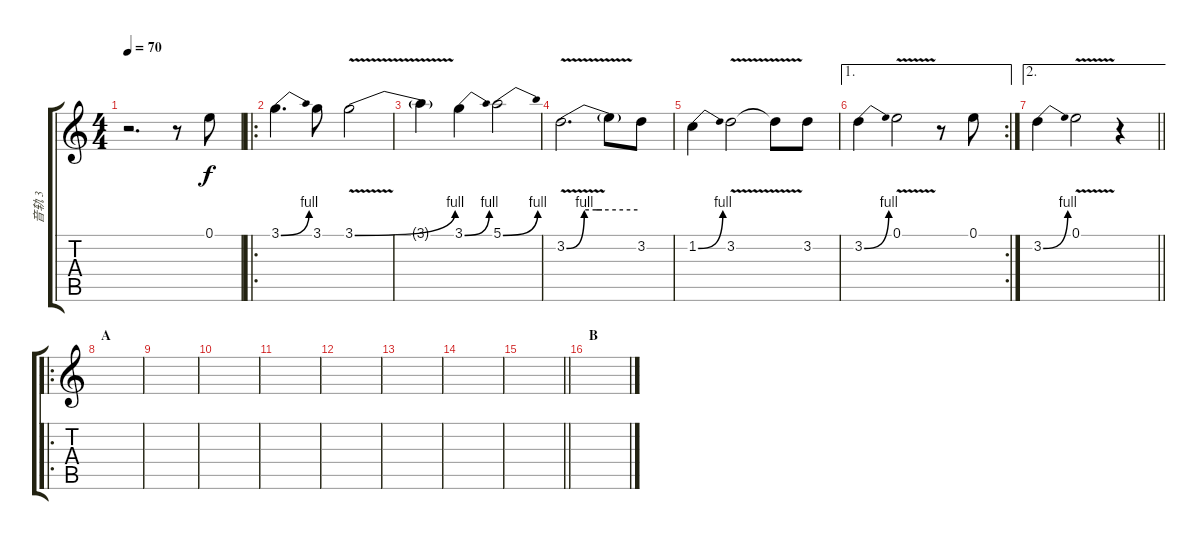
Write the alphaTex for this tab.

\track ("音轨 3" "音轨 3") {instrument electricguitarjazz}
\staff {score tabs}
\tuning (E4 B3 G3 D3 A2 E2) {hide}
\ts (4 4)
\tempo 70
\clef g2
\ks c
r.2{d dy f instrument electricguitarjazz} r.8 0.1.8 |
\ro
3.1{be (bend 0 0 60 4)}.4{d} 3.1.8 3.1{be (bend 0 0 60 4) v}.2 |
3.1{t}.4 3.1{be (bend 0 0 60 4)}.4 5.1{be (bend 0 0 60 4)}.2 |
3.2{be (custom 0 0 15 4 25 4 30 4 60 4) v}.2{d} 3.2{t}.8 3.2.8 |
1.2{be (bend 0 0 60 4)}.4 3.2{v}.2 3.2{t}.8 3.2.8 |
\ae 1
\rc 2
3.2{be (bend 0 0 60 4)}.4 0.1{v}.2 r.8 0.1.8 |
\ae 2
\barLineRight lightlight
3.2{be (bend 0 0 60 4)}.4 0.1{v}.2 r.4 |
\ro
\section ("" "A")
|
|
|
|
|
|
|
\barLineRight lightlight
|
\section ("" "B")
